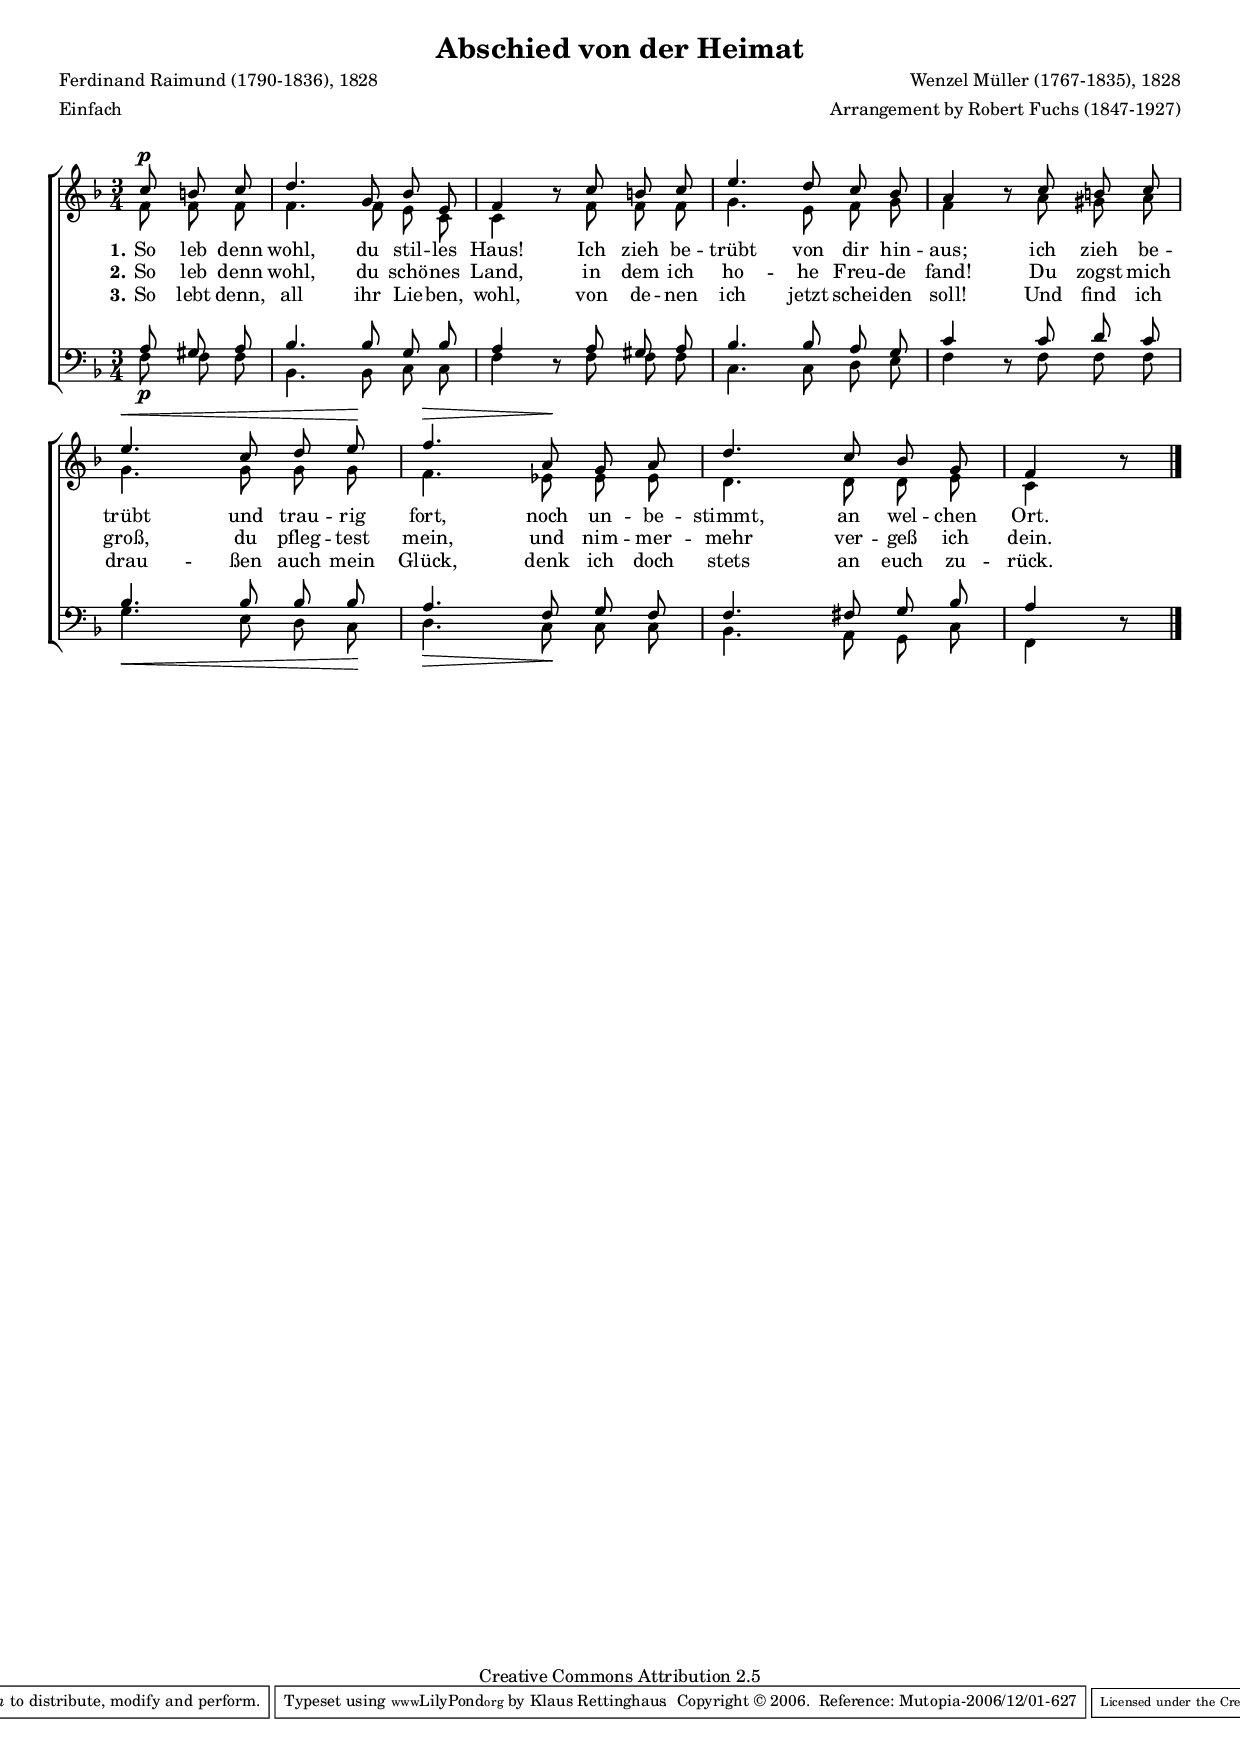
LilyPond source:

\include "deutsch.ly" 

#(set-global-staff-size 15.5) 

\version "2.10" 

global = { \key f \major \time 3/4 \tempo 4=72 } 

SHeimatAbschied = \relative f'' 
	{ 
	\partial 4. 
	c8\p h c d4. g,8 b e, f4 \oneVoice r8 \voiceOne 
	c'8 h c e4. d8 c b a4 \oneVoice r8 \voiceOne 
	c8 h c e4.\< c8 d e\! f4.\> 
	a,8\! g a d4. c8 b g f4 \oneVoice r8 
	\bar "|." 
	} 

AHeimatAbschied = \relative f' 
	{ 
	\partial 4. 
	f8 f f f4. f8 e c c4 s8 
	f8 f f g4. e8 f g f4 s8 
	a8 gis a g4. g8 g g f4. 
	es8 es es d4. d8 d e c4 s8 
	\bar "|." 
	} 

THeimatAbschied = \relative f 
	{ 
	\partial 4. 
	a8 gis a b4. b8 g b a4 \oneVoice r8 \voiceOne 
	a8 gis a b4. b8 a g c4 \oneVoice r8 \voiceOne 
	c8 d c b4. b8 b b a4. 
	f8 g f f4. fis8 g b a4 \oneVoice r8 
	\bar "|." 
	} 

BHeimatAbschied = \relative f 
	{ 
	\partial 4. 
	f8\p f f b,4. b8 c c f4 s8 
	f8 f f c4. c8 d e f4 s8 
	f8 f f g4.\< e8 d c\! d4.\> 
	c8\! c c b4. a8 g c f,4 s8 
	\bar "|." 
	} 


LHeimatAbschiedA = \lyricmode {
\set stanza = "1." 
So leb denn wohl, du stil -- les Haus! 
Ich zieh be -- trübt von dir hin -- aus; 
ich zieh be -- trübt und trau -- rig fort, 
noch un -- be -- stimmt, an wel -- chen Ort. 
} 

LHeimatAbschiedB = \lyricmode {
\set stanza = "2." 
So leb denn wohl, du schö -- nes Land, 
in dem ich ho -- he Freu -- de fand! 
Du zogst mich groß, du pfleg -- test mein, 
und nim -- mer -- mehr ver -- geß ich dein. 
} 

LHeimatAbschiedC = \lyricmode {
\set stanza = "3." 
So lebt denn, all ihr Lie -- ben, wohl, 
von de -- nen ich jetzt schei -- den soll! 
Und find ich drau -- ßen auch mein Glück, 
denk ich doch stets an euch zu -- rück. 
} 

%--------------------

\header {
 kaisernumber = "224"
 comment = ""
 footnote = ""
 
 title = \markup { "Abschied von der Heimat" }
 subtitle = ""
 composer = "Wenzel Müller (1767-1835), 1828"
 opus = ""
 meter = \markup {Einfach}
 arranger = "Arrangement by Robert Fuchs (1847-1927)"
 poet = "Ferdinand Raimund (1790-1836), 1828"
 
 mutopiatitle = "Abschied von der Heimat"
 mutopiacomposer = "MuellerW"
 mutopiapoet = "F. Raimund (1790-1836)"
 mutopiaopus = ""
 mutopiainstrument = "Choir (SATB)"
 date = "1910s"
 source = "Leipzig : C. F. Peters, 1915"
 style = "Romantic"
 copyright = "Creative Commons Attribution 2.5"
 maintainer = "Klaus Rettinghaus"
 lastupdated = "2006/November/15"
 
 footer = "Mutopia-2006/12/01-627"
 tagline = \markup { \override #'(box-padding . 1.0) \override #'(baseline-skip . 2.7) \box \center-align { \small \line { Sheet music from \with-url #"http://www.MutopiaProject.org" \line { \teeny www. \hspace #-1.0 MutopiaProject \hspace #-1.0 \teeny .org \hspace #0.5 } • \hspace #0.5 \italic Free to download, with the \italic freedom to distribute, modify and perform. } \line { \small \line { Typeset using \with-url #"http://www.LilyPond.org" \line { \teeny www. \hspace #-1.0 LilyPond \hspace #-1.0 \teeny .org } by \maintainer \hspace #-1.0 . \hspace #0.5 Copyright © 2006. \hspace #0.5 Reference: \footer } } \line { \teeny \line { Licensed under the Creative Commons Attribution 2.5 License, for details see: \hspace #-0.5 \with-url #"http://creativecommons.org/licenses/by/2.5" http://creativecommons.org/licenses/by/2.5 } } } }
}

\score {
{
\context ChoirStaff 
	<< 
	\context Staff = women 
	<< 
	\set Staff.midiInstrument = "voice oohs" 
			\clef "G" 
			\context Voice = Sopran { \voiceOne 
				<< 
				\autoBeamOff 
				\dynamicUp 
				{ \global \SHeimatAbschied } 
				>> } 
			\context Voice = Alt { \voiceTwo 
 				<< 
				\autoBeamOff 
				\dynamicDown 
				{ \global \AHeimatAbschied } 
				>> } 
			>> 
	\context Lyrics = verseone 
	\context Lyrics = versetwo 
	\context Lyrics = versethree 
	\context Staff = men 
	<< 
	\set Staff.midiInstrument = "voice oohs" 
			\clef "F" 
			\context Voice = Tenor { \voiceOne 
				<< 
				\autoBeamOff 
				\dynamicUp 
				{ \global \THeimatAbschied } 
				>> } 
			\context Voice = Bass { \voiceTwo 
				<< 
				\autoBeamOff 
				\dynamicDown 
				{ \global \BHeimatAbschied } 
				>> } 
		>> 
	\context Lyrics = verseone \lyricsto Sopran \LHeimatAbschiedA 
	\context Lyrics = versetwo \lyricsto Sopran \LHeimatAbschiedB 
	\context Lyrics = versethree \lyricsto Sopran \LHeimatAbschiedC 
	>>
}

\layout {
indent = 0.0\cm
\context {\Score 
\remove "Bar_number_engraver"
\override MetronomeMark #'transparent = ##t 
\override DynamicTextSpanner #'dash-period = #-1.0 
}
\context {\Staff 
\override VerticalAxisGroup #'minimum-Y-extent = #'(-1 . 1) 
}
}

\midi {
\context { \Voice 
\remove "Dynamic_performer" 
\remove "Span_dynamic_performer" 
}
}

}
